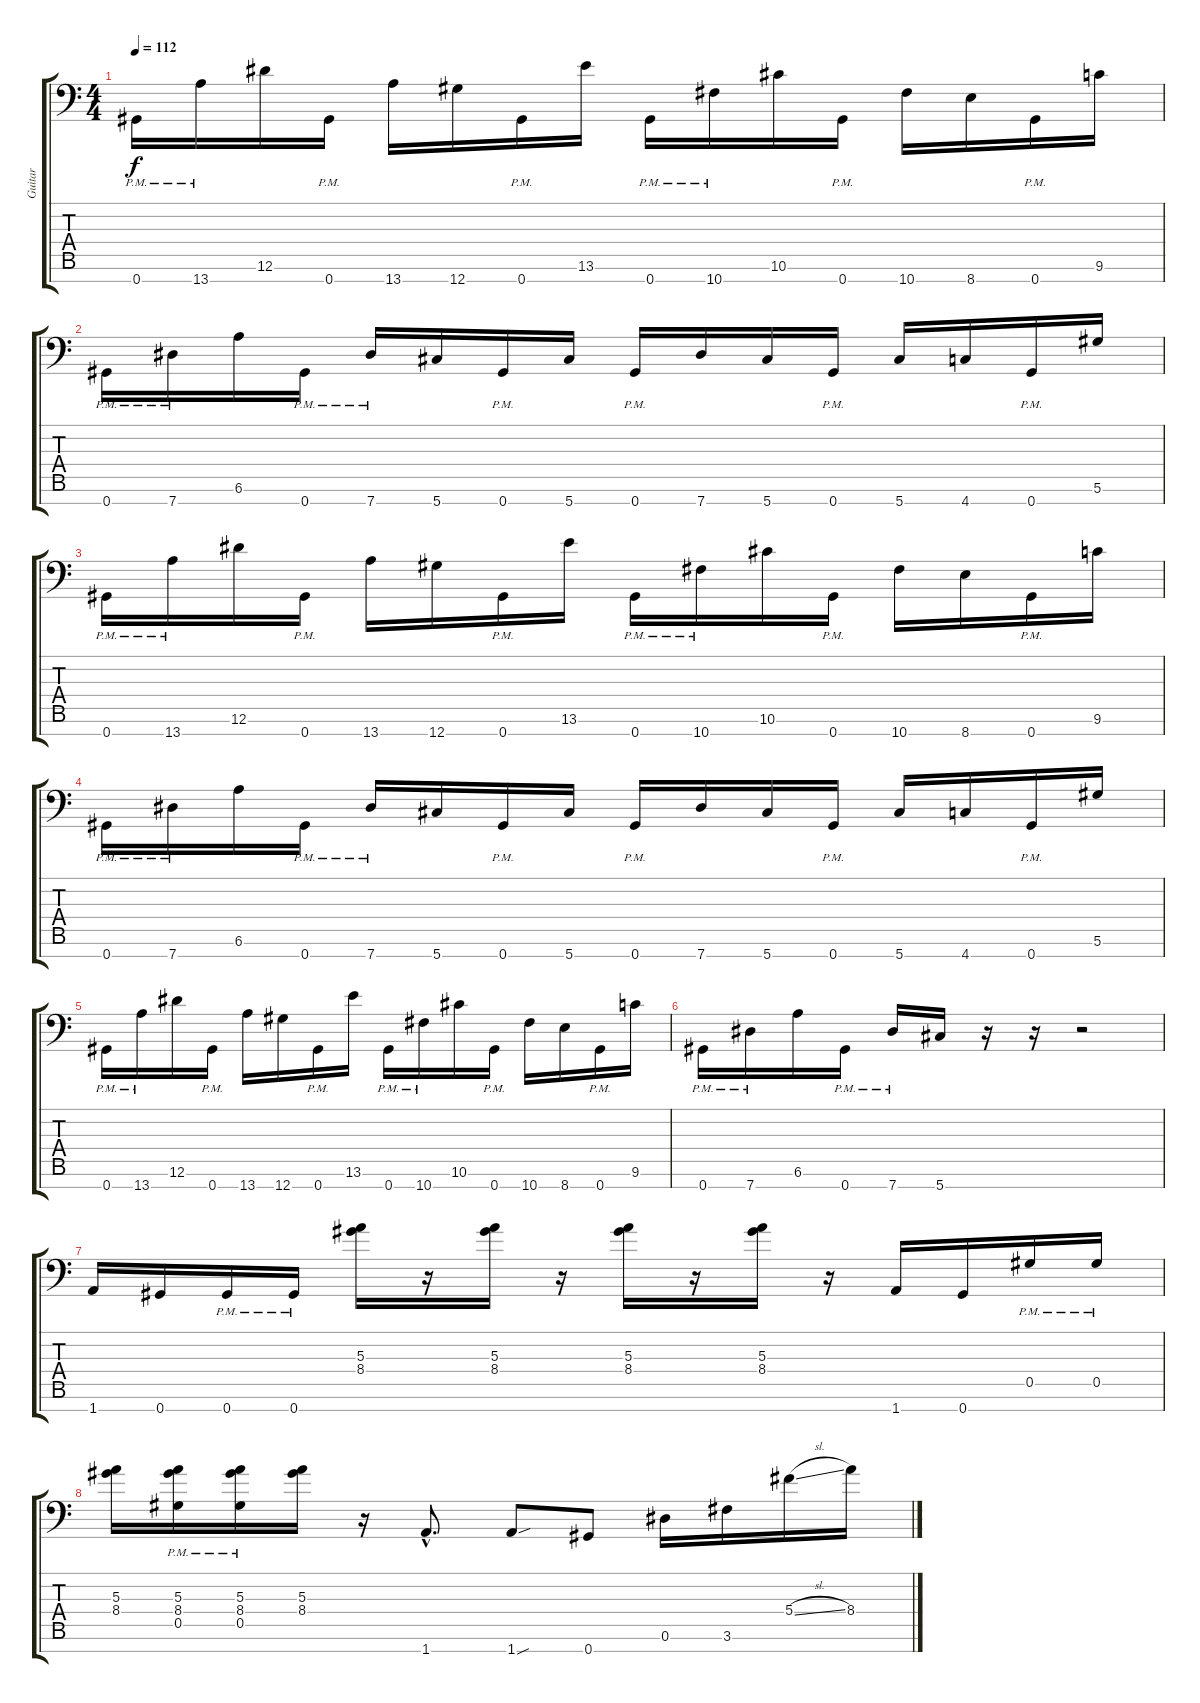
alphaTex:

\track ("Guitar" "Guitar") {instrument distortionguitar}
\staff {score tabs}
\tuning (Db4 Ab3 Eb3 Db3 Ab2 Eb2 Ab1) {hide}
\ts (4 4)
\tempo 112
\clef f4
\ks c
0.7{pm}.16{dy f} 13.7{pm}.16 12.6.16 0.7{pm}.16 13.7.16 12.7.16 0.7{pm}.16 13.6.16 0.7{pm}.16 10.7{pm}.16 10.6.16 0.7{pm}.16 10.7.16 8.7.16 0.7{pm}.16 9.6.16 |
0.7{pm}.16 7.7{pm}.16 6.6.16 0.7{pm}.16 7.7{pm}.16 5.7.16 0.7{pm}.16 5.7.16 0.7{pm}.16 7.7.16 5.7.16 0.7{pm}.16 5.7.16 4.7.16 0.7{pm}.16 5.6.16 |
0.7{pm}.16 13.7{pm}.16 12.6.16 0.7{pm}.16 13.7.16 12.7.16 0.7{pm}.16 13.6.16 0.7{pm}.16 10.7{pm}.16 10.6.16 0.7{pm}.16 10.7.16 8.7.16 0.7{pm}.16 9.6.16 |
0.7{pm}.16 7.7{pm}.16 6.6.16 0.7{pm}.16 7.7{pm}.16 5.7.16 0.7{pm}.16 5.7.16 0.7{pm}.16 7.7.16 5.7.16 0.7{pm}.16 5.7.16 4.7.16 0.7{pm}.16 5.6.16 |
0.7{pm}.16 13.7{pm}.16 12.6.16 0.7{pm}.16 13.7.16 12.7.16 0.7{pm}.16 13.6.16 0.7{pm}.16 10.7{pm}.16 10.6.16 0.7{pm}.16 10.7.16 8.7.16 0.7{pm}.16 9.6.16 |
0.7{pm}.16 7.7{pm}.16 6.6.16 0.7{pm}.16 7.7{pm}.16 5.7.16 r.16 r.16 r.2 |
1.7.16 0.7.16 0.7{pm}.16 0.7{pm}.16 (5.3 8.4).16 r.16 (5.3 8.4).16 r.16 (5.3 8.4).16 r.16 (5.3 8.4).16 r.16 1.7.16 0.7.16 0.5{pm}.16 0.5{pm}.16 |
(5.3 8.4).16 (5.3{pm} 8.4{pm} 0.5{pm}).16 (5.3{pm} 8.4{pm} 0.5{pm}).16 (5.3 8.4).16 r.16 1.7{hac}.8{d} 1.7{sou}.8 0.7.8 0.6.16 3.6.16 5.4{sl}.16 8.4.16
